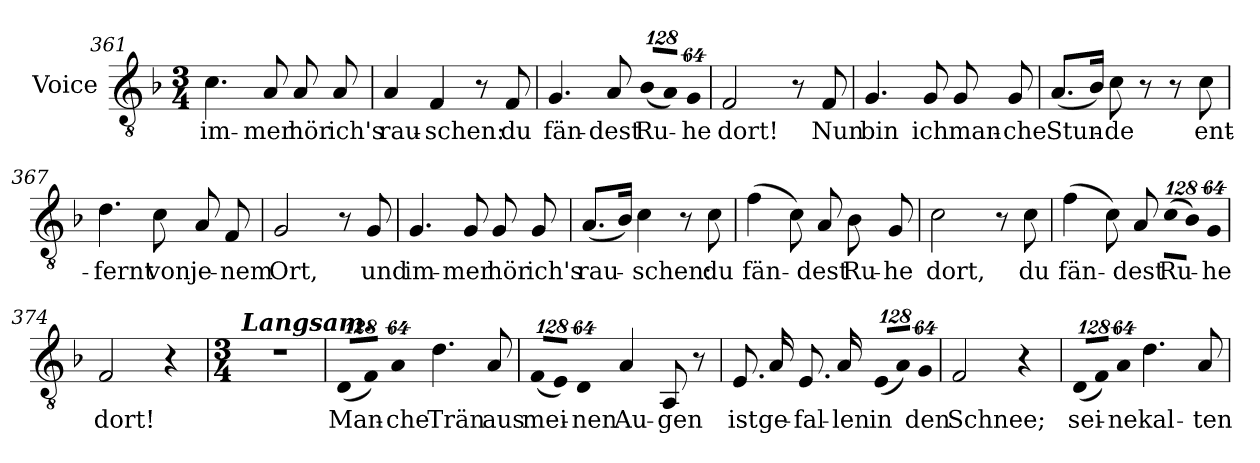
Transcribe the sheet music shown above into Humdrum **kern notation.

**kern	**text
*part1	*part1
*staff1	*staff1
*I"Voice	*
*clefGv2	*
*ITrd7c12	*
*k[b-]	*
*F:	*
*M3/4	*
=361	=361
!	!LO:LY:b:color=#000000
4.Ci\	im-
!	!LO:LY:b:color=#000000
8AAi/	-mer
!	!LO:LY:b:color=#000000
8AAi/	hör
!	!LO:LY:b:color=#000000
8AAi/	ich's
=362	=362
!	!LO:LY:b:color=#000000
4AAi/	rau-
!	!LO:LY:b:color=#000000
4FFi/	-schen:
8r	.
!	!LO:LY:b:color=#000000
8FFi/	du
=363	=363
!	!LO:LY:b:color=#000000
4.GGi/	fän-
!	!LO:LY:b:color=#000000
8AAi/	-dest
!LO:N:vis=8	!
!	!LO:LY:b:color=#000000
(1024%85BB-i/L	Ru-
!LO:N:vis=8	!
1024%85AAi/J)	.
!LO:N:vis=8	!
!	!LO:LY:b:color=#000000
512%43GGi/	-he
=364	=364
!	!LO:LY:b:color=#000000
2FFi/	dort!
8r	.
!	!LO:LY:b:color=#000000
8FFi/	Nun
=365	=365
!	!LO:LY:b:color=#000000
4.GGi/	bin
!	!LO:LY:b:color=#000000
8GGi/	ich
!	!LO:LY:b:color=#000000
8GGi/	man-
!	!LO:LY:b:color=#000000
8GGi/	-che
!!LO:PB:g=z
=366	=366
!	!LO:LY:b:color=#000000
(8.AAi/L	Stun-
16BB-i/Jk)	.
!	!LO:LY:b:color=#000000
8Ci\	-de
8r	.
8r	.
!	!LO:LY:b:color=#000000
8Ci\	ent-
=367	=367
!	!LO:LY:b:color=#000000
4.Di\	-fernt
!	!LO:LY:b:color=#000000
8Ci\	von
!	!LO:LY:b:color=#000000
8AAi/	je-
!	!LO:LY:b:color=#000000
8FFi/	-nem
=368	=368
!	!LO:LY:b:color=#000000
2GGi/	Ort,
8r	.
!	!LO:LY:b:color=#000000
8GGi/	und
=369	=369
!	!LO:LY:b:color=#000000
4.GGi/	im-
!	!LO:LY:b:color=#000000
8GGi/	-mer
!	!LO:LY:b:color=#000000
8GGi/	hör
!	!LO:LY:b:color=#000000
8GGi/	ich's
=370	=370
!	!LO:LY:b:color=#000000
(8.AAi/L	rau-
16BB-i/Jk)	.
!	!LO:LY:b:color=#000000
4Ci\	-schen:
8r	.
!	!LO:LY:b:color=#000000
8Ci\	du
=371	=371
!	!LO:LY:b:color=#000000
(4Fi\	fän-
8Ci\)	.
!	!LO:LY:b:color=#000000
8AAi/	-dest
!	!LO:LY:b:color=#000000
8BB-i\	Ru-
!	!LO:LY:b:color=#000000
8GGi/	-he
=372	=372
!	!LO:LY:b:color=#000000
2Ci\	dort,
8r	.
!	!LO:LY:b:color=#000000
8Ci\	du
!!LO:LB:g=z
=373	=373
!	!LO:LY:b:color=#000000
(4Fi\	fän-
8Ci\)	.
!	!LO:LY:b:color=#000000
8AAi/	-dest
!LO:N:vis=8	!
!	!LO:LY:b:color=#000000
(1024%85Ci\L	Ru-
!LO:N:vis=8	!
1024%85BB-i\J)	.
!LO:N:vis=8	!
!	!LO:LY:b:color=#000000
512%43GGi/	-he
=374	=374
!	!LO:LY:b:color=#000000
2FFi/	dort!
4r	.
=375	=375
*M3/4	*
*MM60	*
!LO:TX:a:Bi:t=Langsam.	!
!LO:N:vis=1	!
2.r	.
=376	=376
!LO:N:vis=8	!
!	!LO:LY:b:color=#000000
(1024%85DDi/L	Man-
!LO:N:vis=8	!
1024%85FFi/J)	.
!LO:N:vis=8	!
!	!LO:LY:b:color=#000000
512%43AAi/	-che
!	!LO:LY:b:color=#000000
4.Di\	Trän
!	!LO:LY:b:color=#000000
8AAi/	aus
=377	=377
!LO:N:vis=8	!
!	!LO:LY:b:color=#000000
(1024%85FFi/L	mei-
!LO:N:vis=8	!
1024%85EEi/J)	.
!LO:N:vis=8	!
!	!LO:LY:b:color=#000000
512%43DDi/	-nen
!	!LO:LY:b:color=#000000
4AAi/	Au-
!	!LO:LY:b:color=#000000
8AAAi/	-gen
8r	.
=378	=378
!	!LO:LY:b:color=#000000
8.EEi/	ist
!	!LO:LY:b:color=#000000
16AAi/	ge-
!	!LO:LY:b:color=#000000
8.EEi/	-fal-
!	!LO:LY:b:color=#000000
16AAi/	-len
!LO:N:vis=8	!
!	!LO:LY:b:color=#000000
(1024%85EEi/L	in
!LO:N:vis=8	!
1024%85AAi/J)	.
!LO:N:vis=8	!
!	!LO:LY:b:color=#000000
512%43GGi/	den
=379	=379
!	!LO:LY:b:color=#000000
2FFi/	Schnee;
4r	.
!!LO:LB:g=z
=380	=380
!LO:N:vis=8	!
!	!LO:LY:b:color=#000000
(1024%85DDi/L	sei-
!LO:N:vis=8	!
1024%85FFi/J)	.
!LO:N:vis=8	!
!	!LO:LY:b:color=#000000
512%43AAi/	-ne
!	!LO:LY:b:color=#000000
4.Di\	kal-
!	!LO:LY:b:color=#000000
8AAi/	-ten
=	=
*-	*-
